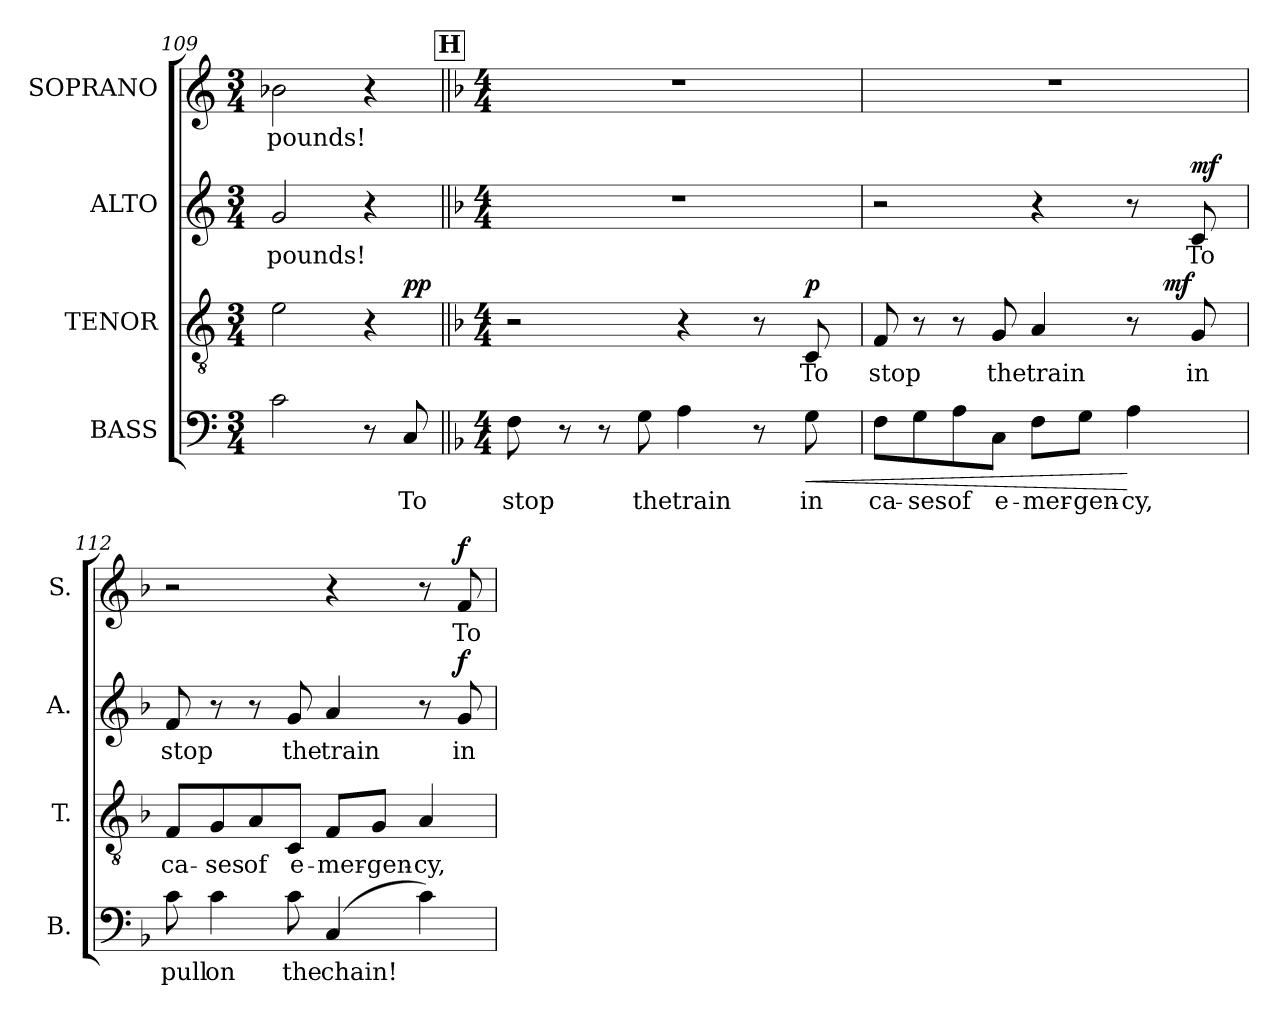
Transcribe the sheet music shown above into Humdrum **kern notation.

**kern	**text	**dynam	**kern	**text	**dynam	**kern	**text	**dynam	**kern	**text	**dynam
*part4	*part4	*part4	*part3	*part3	*part3	*part2	*part2	*part2	*part1	*part1	*part1
*staff4	*staff4	*staff4	*staff3	*staff3	*staff3	*staff2	*staff2	*staff2	*staff1	*staff1	*staff1
*I"BASS	*	*	*I"TENOR	*	*	*I"ALTO	*	*	*I"SOPRANO	*	*
*I'B.	*	*	*I'T.	*	*	*I'A.	*	*	*I'S.	*	*
!!LO:LB:g=z
*clefF4	*	*	*clefGv2	*	*	*clefG2	*	*	*clefG2	*	*
*	*	*	*ITrd7c12	*	*	*	*	*	*	*	*
*k[]	*	*	*k[]	*	*	*k[]	*	*	*k[]	*	*
*a:	*	*	*a:	*	*	*a:	*	*	*a:	*	*
*M3/4	*	*	*M3/4	*	*	*M3/4	*	*	*M3/4	*	*
=109	=109	=109	=109	=109	=109	=109	=109	=109	=109	=109	=109
!	!	!	!	!	!	!	!LO:LY:b:color=#000000	!	!	!	!
!	!	!	!	!	!	!	!	!	!	!LO:LY:b:color=#000000	!
*	*	*	*^	*	*	*	*	*	*	*	*
2ci\	.	.	2Ei\	2ryy	.	.	2gi/	pounds!	.	2b-Xi\	pounds!	.
8r	.	.	4r	8ryy	.	.	4r	.	.	4r	.	.
!	!LO:LY:b:color=#000000	!	!	!	!	!	!	!	!	!	!	!
8Ci/	To	.	.	8ryy	.	pp	.	.	.	.	.	.
*	*	*	*v	*v	*	*	*	*	*	*	*	*
!!LO:REH:place=s1:B:color=#000000:enc=box:fs=17.1407:t=H
=110||	=110||	=110||	=110||	=110||	=110||	=110||	=110||	=110||	=110||	=110||	=110||
*k[b-]	*	*	*k[b-]	*	*	*k[b-]	*	*	*k[b-]	*	*
*F:	*	*	*F:	*	*	*F:	*	*	*F:	*	*
*M4/4	*	*	*M4/4	*	*	*M4/4	*	*	*M4/4	*	*
*	*	*	*^	*	*	*	*	*	*	*	*
!	!LO:LY:b:color=#000000	!	!	!	!	!	!	!	!	!	!	!
*	*	*	*v	*v	*	*	*	*	*	*^	*	*
8Fi\	stop	.	2r	.	.	1r	.	.	1r	32..ryy	.	.
*	*	*	*	*	*	*	*	*	*MM80	*	*	*
.	.	.	.	.	.	.	.	.	.	2ryy	.	.
8r	.	.	.	.	.	.	.	.	.	.	.	.
8r	.	.	.	.	.	.	.	.	.	.	.	.
!	!LO:LY:b:color=#000000	!	!	!	!	!	!	!	!	!	!	!
8Gi\	the	.	.	.	.	.	.	.	.	.	.	.
!	!LO:LY:b:color=#000000	!	!	!	!	!	!	!	!	!	!	!
4Ai\	train	.	4r	.	.	.	.	.	.	.	.	.
.	.	.	.	.	.	.	.	.	.	4ryy	.	.
8r	.	.	8r	.	.	.	.	.	.	.	.	.
.	.	.	.	.	.	.	.	.	.	8ryy	.	.
!	!LO:LY:b:color=#000000	!LO:HP:b	!	!	!	!	!	!	!	!	!	!
!	!	!	!	!LO:LY:b:color=#000000	!	!	!	!	!	!	!	!
8Gi\	in	<	8CCi/	To	p	.	.	.	.	.	.	.
.	.	.	.	.	.	.	.	.	.	16ryy	.	.
.	.	.	.	.	.	.	.	.	.	128ryy	.	.
*	*	*	*	*	*	*	*	*	*v	*v	*	*
=111	=111	=111	=111	=111	=111	=111	=111	=111	=111	=111	=111
*	*	*	*	*	*	*	*	*	*^	*	*
!	!LO:LY:b:color=#000000	!	!	!	!	!	!	!	!	!	!	!
*	*	*	*	*	*	*	*	*	*v	*v	*	*
*	*	*	*	*	*	*	*	*	*^	*	*
!	!	!	!	!LO:LY:b:color=#000000	!	!	!	!	!	!	!	!
*	*	*	*^	*	*	*	*	*	*v	*v	*	*
8Fi\L	ca-	.	8FFi/	2ryy	stop	.	2r	.	.	1r	.	.
!	!LO:LY:b:color=#000000	!	!	!	!	!	!	!	!	!	!	!
8Gi\	-ses	.	8r	.	.	.	.	.	.	.	.	.
!	!LO:LY:b:color=#000000	!	!	!	!	!	!	!	!	!	!	!
8Ai\	of	.	8r	.	.	.	.	.	.	.	.	.
!	!LO:LY:b:color=#000000	!	!	!	!	!	!	!	!	!	!	!
!	!	!	!	!	!LO:LY:b:color=#000000	!	!	!	!	!	!	!
8Ci\J	e-	.	8GGi/	.	the	.	.	.	.	.	.	.
!	!LO:LY:b:color=#000000	!	!	!	!	!	!	!	!	!	!	!
!	!	!	!	!	!LO:LY:b:color=#000000	!	!	!	!	!	!	!
8Fi\L	-mer-	.	4AAi/	4ryy	train	.	4r	.	.	.	.	.
!	!LO:LY:b:color=#000000	!	!	!	!	!	!	!	!	!	!	!
8Gi\J	-gen-	.	.	.	.	.	.	.	.	.	.	.
!	!LO:LY:b:color=#000000	!	!	!	!	!	!	!	!	!	!	!
4Ai\	-cy,	[	8r	32ryy	.	.	8r	.	.	.	.	.
.	.	.	.	64ryy	.	.	.	.	.	.	.	.
.	.	.	.	128ryy	.	.	.	.	.	.	.	.
.	.	.	.	512ryy	.	.	.	.	.	.	.	.
.	.	.	.	8ryy	.	mf	.	.	.	.	.	.
!	!	!	!	!	!LO:LY:b:color=#000000	!	!	!	!	!	!	!
!	!	!	!	!	!	!	!	!LO:LY:b:color=#000000	!	!	!	!
.	.	.	8GGi/	.	in	.	8ci/	To	mf	.	.	.
.	.	.	.	16ryy	.	.	.	.	.	.	.	.
.	.	.	.	256.ryy	.	.	.	.	.	.	.	.
*	*	*	*v	*v	*	*	*	*	*	*	*	*
=112	=112	=112	=112	=112	=112	=112	=112	=112	=112	=112	=112
*	*	*	*^	*	*	*	*	*	*	*	*
!	!LO:LY:b:color=#000000	!	!	!	!	!	!	!	!	!	!	!
*	*	*	*v	*v	*	*	*	*	*	*	*	*
*	*	*	*^	*	*	*	*	*	*	*	*
!	!	!	!	!	!LO:LY:b:color=#000000	!	!	!	!	!	!	!
*	*	*	*v	*v	*	*	*	*	*	*	*	*
*	*	*	*^	*	*	*	*	*	*	*	*
!	!	!	!	!	!	!	!	!LO:LY:b:color=#000000	!	!	!	!
*	*	*	*v	*v	*	*	*	*	*	*	*	*
8ci\	pull	.	8FFi/L	ca-	.	8fi/	stop	.	2r	.	.
!	!LO:LY:b:color=#000000	!	!	!	!	!	!	!	!	!	!
!	!	!	!	!LO:LY:b:color=#000000	!	!	!	!	!	!	!
4ci\	on	.	8GGi/	-ses	.	8r	.	.	.	.	.
!	!	!	!	!LO:LY:b:color=#000000	!	!	!	!	!	!	!
.	.	.	8AAi/	of	.	8r	.	.	.	.	.
!	!LO:LY:b:color=#000000	!	!	!	!	!	!	!	!	!	!
!	!	!	!	!LO:LY:b:color=#000000	!	!	!	!	!	!	!
!	!	!	!	!	!	!	!LO:LY:b:color=#000000	!	!	!	!
8ci\	the	.	8CCi/J	e-	.	8gi/	the	.	.	.	.
!	!LO:LY:b:color=#000000	!	!	!	!	!	!	!	!	!	!
!	!	!	!	!LO:LY:b:color=#000000	!	!	!	!	!	!	!
!	!	!	!	!	!	!	!LO:LY:b:color=#000000	!	!	!	!
(4Ci/	chain!	.	8FFi/L	-mer-	.	4ai/	train	.	4r	.	.
!	!	!	!	!LO:LY:b:color=#000000	!	!	!	!	!	!	!
.	.	.	8GGi/J	-gen-	.	.	.	.	.	.	.
!	!	!	!	!LO:LY:b:color=#000000	!	!	!	!	!	!	!
4ci\)	.	.	4AAi/	-cy,	.	8r	.	.	8r	.	.
!	!	!	!	!	!	!	!LO:LY:b:color=#000000	!	!	!	!
!	!	!	!	!	!	!	!	!	!	!LO:LY:b:color=#000000	!
.	.	.	.	.	.	8gi/	in	f	8fi/	To	f
=	=	=	=	=	=	=	=	=	=	=	=
*-	*-	*-	*-	*-	*-	*-	*-	*-	*-	*-	*-
